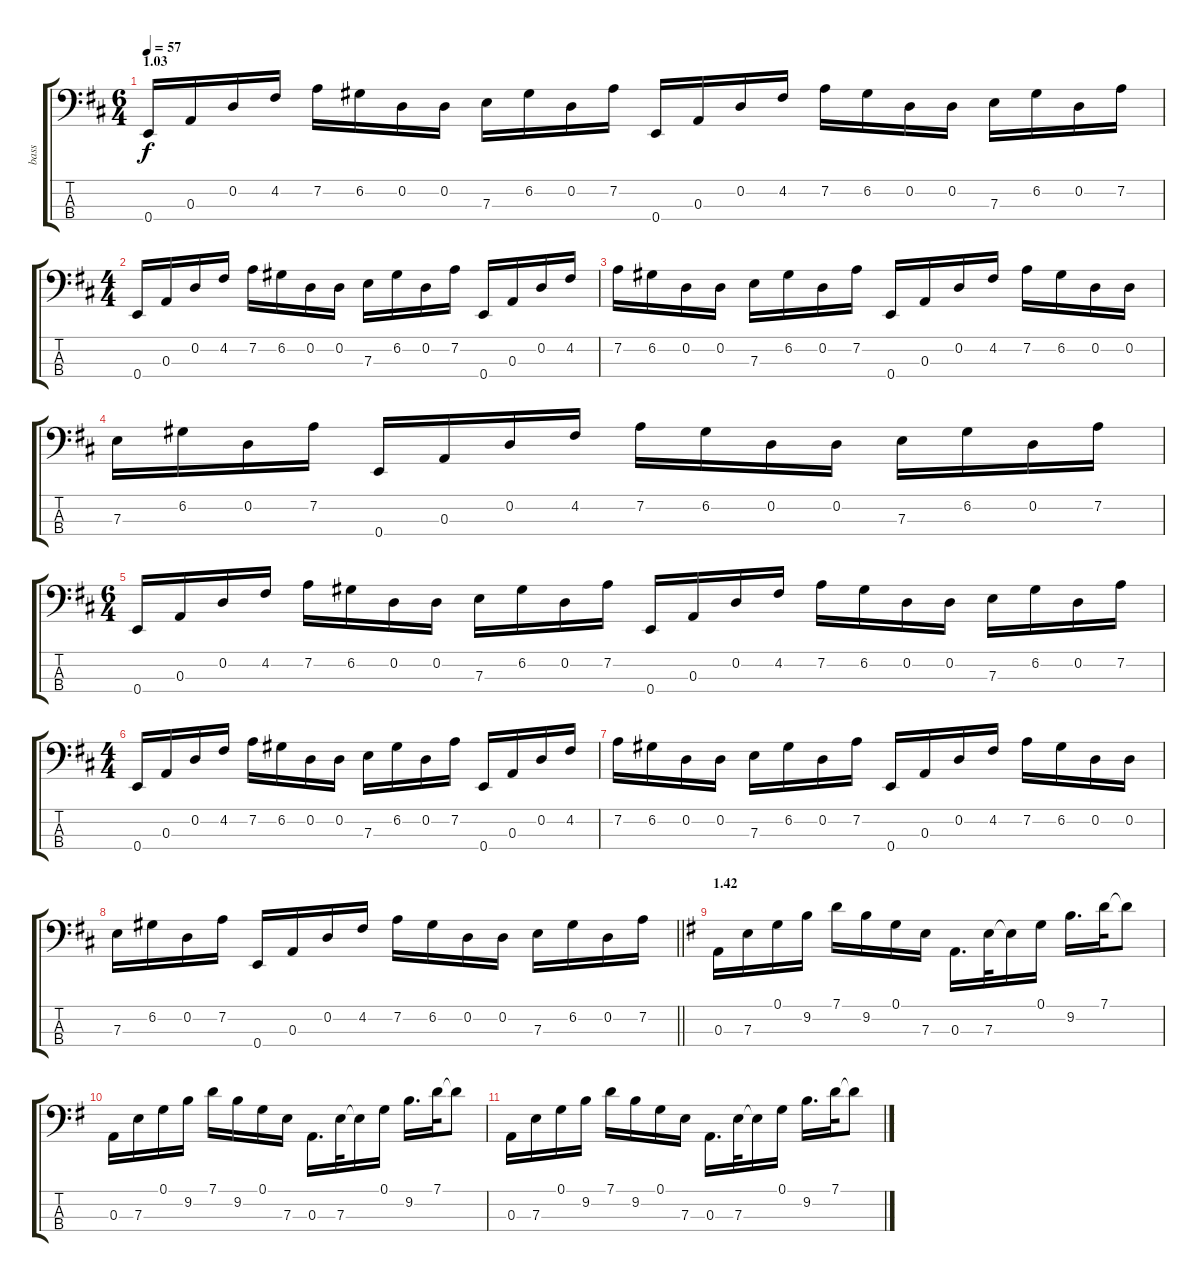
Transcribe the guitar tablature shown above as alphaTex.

\track ("bass" "bass") {instrument acousticbass}
\staff {score tabs}
\tuning (G2 D2 A1 E1) {hide}
\ts (6 4)
\section ("" "1.03")
\tempo 57
\clef f4
\ks d
0.4.16{dy f} 0.3.16 0.2.16 4.2.16 7.2.16 6.2.16 0.2.16 0.2.16 7.3.16 6.2.16 0.2.16 7.2.16 0.4.16 0.3.16 0.2.16 4.2.16 7.2.16 6.2.16 0.2.16 0.2.16 7.3.16 6.2.16 0.2.16 7.2.16 |
\ts (4 4)
0.4.16 0.3.16 0.2.16 4.2.16 7.2.16 6.2.16 0.2.16 0.2.16 7.3.16 6.2.16 0.2.16 7.2.16 0.4.16 0.3.16 0.2.16 4.2.16 |
7.2.16 6.2.16 0.2.16 0.2.16 7.3.16 6.2.16 0.2.16 7.2.16 0.4.16 0.3.16 0.2.16 4.2.16 7.2.16 6.2.16 0.2.16 0.2.16 |
7.3.16 6.2.16 0.2.16 7.2.16 0.4.16 0.3.16 0.2.16 4.2.16 7.2.16 6.2.16 0.2.16 0.2.16 7.3.16 6.2.16 0.2.16 7.2.16 |
\ts (6 4)
0.4.16 0.3.16 0.2.16 4.2.16 7.2.16 6.2.16 0.2.16 0.2.16 7.3.16 6.2.16 0.2.16 7.2.16 0.4.16 0.3.16 0.2.16 4.2.16 7.2.16 6.2.16 0.2.16 0.2.16 7.3.16 6.2.16 0.2.16 7.2.16 |
\ts (4 4)
0.4.16 0.3.16 0.2.16 4.2.16 7.2.16 6.2.16 0.2.16 0.2.16 7.3.16 6.2.16 0.2.16 7.2.16 0.4.16 0.3.16 0.2.16 4.2.16 |
7.2.16 6.2.16 0.2.16 0.2.16 7.3.16 6.2.16 0.2.16 7.2.16 0.4.16 0.3.16 0.2.16 4.2.16 7.2.16 6.2.16 0.2.16 0.2.16 |
\barLineRight lightlight
7.3.16 6.2.16 0.2.16 7.2.16 0.4.16 0.3.16 0.2.16 4.2.16 7.2.16 6.2.16 0.2.16 0.2.16 7.3.16 6.2.16 0.2.16 7.2.16 |
\section ("" "1.42")
\ks g
0.3.16 7.3.16 0.1.16 9.2.16 7.1.16 9.2.16 0.1.16 7.3.16 0.3.16{d} 7.3.32 7.3{t}.16 0.1.16 9.2.16{d} 7.1.32 7.1{t}.8 |
0.3.16 7.3.16 0.1.16 9.2.16 7.1.16 9.2.16 0.1.16 7.3.16 0.3.16{d} 7.3.32 7.3{t}.16 0.1.16 9.2.16{d} 7.1.32 7.1{t}.8 |
0.3.16 7.3.16 0.1.16 9.2.16 7.1.16 9.2.16 0.1.16 7.3.16 0.3.16{d} 7.3.32 7.3{t}.16 0.1.16 9.2.16{d} 7.1.32 7.1{t}.8
